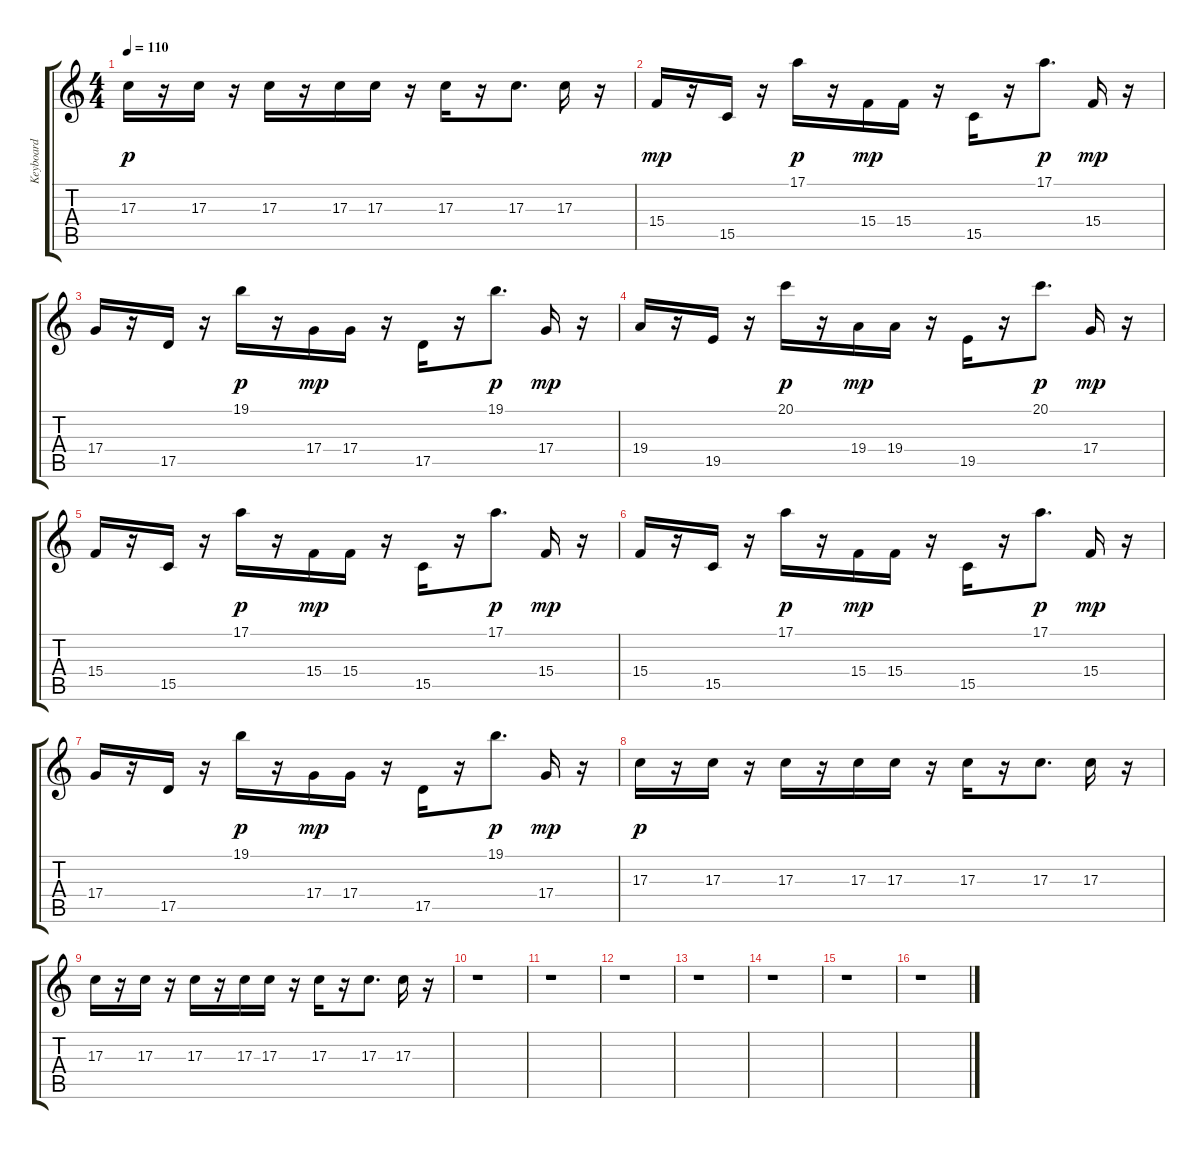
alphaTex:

\track ("Keyboard" "Keyboard") {instrument pad8sweep}
\staff {score tabs}
\tuning (E4 B3 G3 D3 A2 E2) {hide}
\ts (4 4)
\tempo 110
\clef g2
\ks c
17.3.16{dy p} r.16 17.3.16 r.16 17.3.16 r.16 17.3.16 17.3.16 r.16 17.3.16 r.16 17.3.8{d} 17.3.16 r.16 |
15.4.16{dy mp} r.16 15.5.16 r.16 17.1.16{dy p} r.16 15.4.16{dy mp} 15.4.16 r.16 15.5.16 r.16 17.1.8{d dy p} 15.4.16{dy mp} r.16 |
17.4.16 r.16 17.5.16 r.16 19.1.16{dy p} r.16 17.4.16{dy mp} 17.4.16 r.16 17.5.16 r.16 19.1.8{d dy p} 17.4.16{dy mp} r.16 |
19.4.16 r.16 19.5.16 r.16 20.1.16{dy p} r.16 19.4.16{dy mp} 19.4.16 r.16 19.5.16 r.16 20.1.8{d dy p} 17.4.16{dy mp} r.16 |
15.4.16 r.16 15.5.16 r.16 17.1.16{dy p} r.16 15.4.16{dy mp} 15.4.16 r.16 15.5.16 r.16 17.1.8{d dy p} 15.4.16{dy mp} r.16 |
15.4.16 r.16 15.5.16 r.16 17.1.16{dy p} r.16 15.4.16{dy mp} 15.4.16 r.16 15.5.16 r.16 17.1.8{d dy p} 15.4.16{dy mp} r.16 |
17.4.16 r.16 17.5.16 r.16 19.1.16{dy p} r.16 17.4.16{dy mp} 17.4.16 r.16 17.5.16 r.16 19.1.8{d dy p} 17.4.16{dy mp} r.16 |
17.3.16{dy p} r.16 17.3.16 r.16 17.3.16 r.16 17.3.16 17.3.16 r.16 17.3.16 r.16 17.3.8{d} 17.3.16 r.16 |
17.3.16 r.16 17.3.16 r.16 17.3.16 r.16 17.3.16 17.3.16 r.16 17.3.16 r.16 17.3.8{d} 17.3.16 r.16 |
r.1 |
r.1 |
r.1 |
r.1 |
r.1 |
r.1 |
r.1
